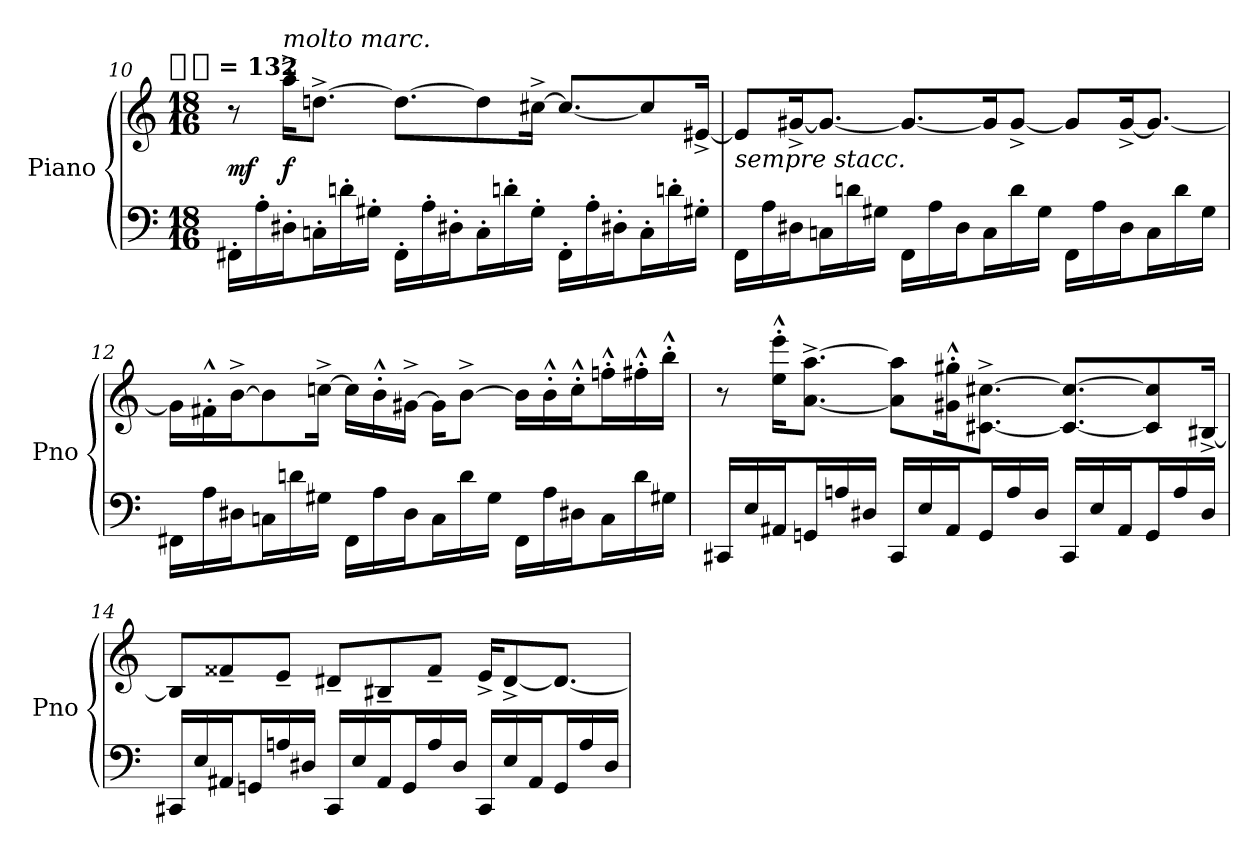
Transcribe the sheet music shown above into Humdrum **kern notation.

**kern	**kern	**dynam
*part1	*part1	*part1
*staff2	*staff1	*staff1/2
*I"Piano	*	*
*I'Pno	*	*
*clefF4	*clefG2	*
*k[]	*k[]	*
*C:	*C:	*
!!LO:TX:omd:t=[8th-dot] = 132
*M18/16	*M18/16	*
*MM99	*MM99	*
=10	=10	=10
16FF#X'LL	8r	mf
16A'	.	.
!	!LO:TX:a:i:t=molto marc.	!
16D#X'J	16aa'^KL	f
16Cn'L	[8.ddn^J	.
16dn'	.	.
16G#X'JJ	.	.
16FF#'LL	8.ddL_	.
16A'	.	.
16D#X'J	.	.
16C'L	8dd]	.
16dn'	.	.
16G#'JJ	[16cc#X^Jk	.
16FF#'LL	8.cc#L_	.
16A'	.	.
16D#X'J	.	.
16C'L	8cc#]	.
16dn'	.	.
16G#X'JJ	[16e#X^Jk	.
=11	=11	=11
!	!LO:TX:b:i:t=sempre stacc.	!
16FFLL	8e#L]	.
16A	.	.
16D#XJ	[16g#X^K	.
16CnL	8.g#J_	.
16dn	.	.
16G#XJJ	.	.
16FFLL	8.g#L_	.
16A	.	.
16D#J	.	.
16CL	16g#K]	.
16d	[8g#^J	.
16G#JJ	.	.
16FFLL	8g#L]	.
16A	.	.
16D#J	[16g#^K	.
16CL	8.g#J_	.
16d	.	.
16G#JJ	.	.
=12	=12	=12
16FF#XLL	16g#i\LL]	.
16A	16f#X'^^\	.
16D#XJ	[16b^\J	.
16CnL	8b\]	.
16dn	.	.
16G#XJJ	[16ccn^\Jk	.
16FF#LL	16cc\LL]	.
16A	16b'^^\	.
16D#J	[16g#X^\JJ	.
16CL	16g#\KL]	.
16d	[8b^\J	.
16G#JJ	.	.
16FF#LL	16bLL]	.
16A	16b'^^	.
16D#XJ	16cc'^^J	.
16CL	16ffn'^^L	.
16d	16ff#X'^^	.
16G#XJJ	16bb'^^JJ	.
=13	=13	=13
16CC#XLL	8r	.
16E	.	.
16AA#XJ	16ee'^^ 16eee'^^KL	.
16GGnL	[8.a^ [8.aa^J	.
16An	.	.
16D#XJJ	.	.
16CC#LL	8a] 8aa]L	.
16E	.	.
16AA#J	16g#X'^^ 16gg#X'^^K	.
16GGL	[8.c#X^ [8.cc#X^J	.
16A	.	.
16D#JJ	.	.
16CC#LL	8.c#_ 8.cc#_L	.
16E	.	.
16AA#J	.	.
16GGL	8c#] 8cc#]	.
16A	.	.
16D#JJ	[16B#X^Jk	.
=14	=14	=14
16CC#XLL	8B#L]	.
16E	.	.
16AA#XJ	8f##X~	.
16GGnL	.	.
16An	8e~J	.
16D#XJJ	.	.
16CC#LL	8d#X~L	.
16E	.	.
16AA#J	8B#X~	.
16GGL	.	.
16A	8f##~J	.
16D#JJ	.	.
16CC#LL	16e^KL	.
16E	[8d#^	.
16AA#J	.	.
16GGL	8.d#J_	.
16A	.	.
16D#JJ	.	.
=	=	=
*-	*-	*-
